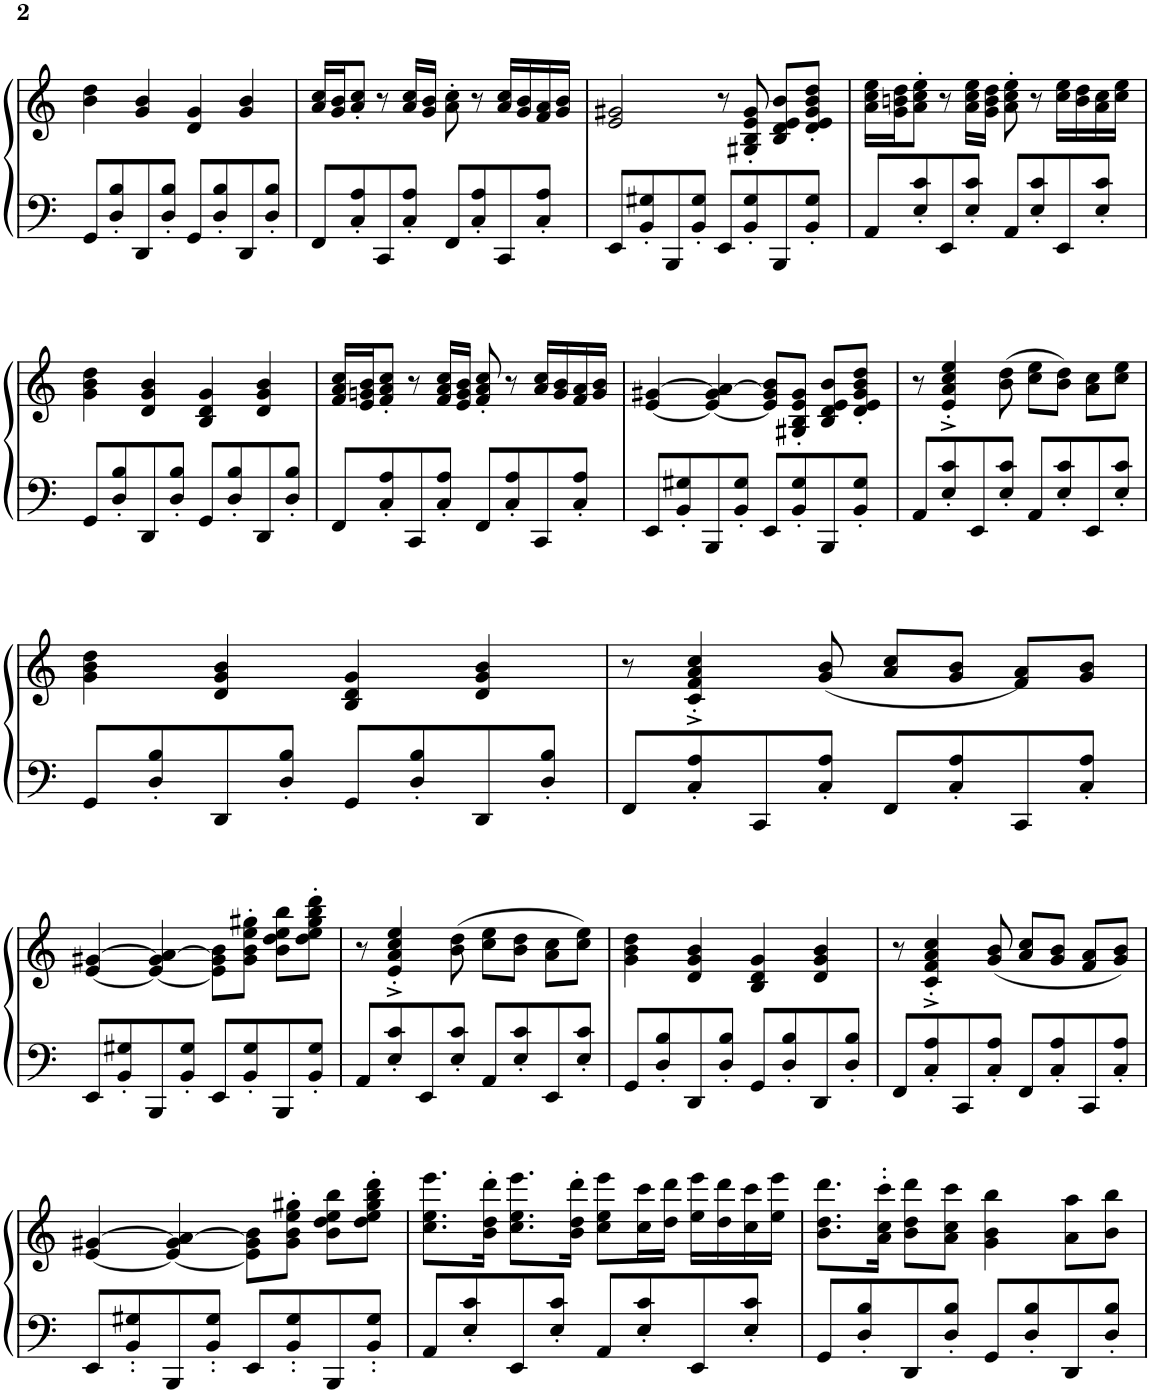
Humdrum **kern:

**kern	**kern
*part1	*part1
*staff2	*staff1
*I"Piano	*
*I'Pno.	*
!!LO:PB:g=z
*clefF4	*clefG2
*k[]	*k[]
*M4/4	*M4/4
=19	=19
8GG/L	4b\ 4dd\
8D/' 8B/'	.
8DD/	4g/ 4b/
8D/' 8B/'J	.
8GG/L	4d/ 4g/
8D/' 8B/'	.
8DD/	4g/ 4b/
8D/' 8B/'J	.
=20	=20
8FF/L	16a/ 16cc/LL
.	16g/ 16b/J
8C/' 8A/'	8a/' 8cc/'J
8CC/	8r
8C/' 8A/'J	16a/ 16cc/LL
.	16g/ 16b/JJ
8FF/L	8a\' 8cc\'
8C/' 8A/'	8r
8CC/	16a/ 16cc/LL
.	16g/ 16b/
8C/' 8A/'J	16f/ 16a/
.	16g/ 16b/JJ
=21	=21
8EE/L	2e/ 2g#X/
8BB/' 8G#X/'	.
8BBB/	.
8BB/' 8G#/'J	.
8EE/L	8r
8BB/' 8G#/'	8G#X/' 8B/' 8e/' 8g#/'
8BBB/	8B/ 8d/ 8e/ 8b/L
8BB/' 8G#/'J	8d/' 8e/' 8g#/' 8b/' 8dd/'J
=22	=22
8AA/L	16a\ 16cc\ 16ee\LL
.	16g\ 16bn\ 16dd\J
8E/' 8c/'	8a\' 8cc\' 8ee\'J
8EE/	8r
8E/' 8c/'J	16a\ 16cc\ 16ee\LL
.	16g\ 16b\ 16dd\JJ
8AA/L	8a\' 8cc\' 8ee\'
8E/' 8c/'	8r
8EE/	16cc\ 16ee\LL
.	16b\ 16dd\
8E/' 8c/'J	16a\ 16cc\
.	16cc\ 16ee\JJ
!!LO:LB:g=z
=23	=23
8GG/L	4g\ 4b\ 4dd\
8D/' 8B/'	.
8DD/	4d/ 4g/ 4b/
8D/' 8B/'J	.
8GG/L	4B/ 4d/ 4g/
8D/' 8B/'	.
8DD/	4d/ 4g/ 4b/
8D/' 8B/'J	.
=24	=24
8FF/L	16f/ 16a/ 16cc/LL
.	16e/ 16gn/ 16b/J
8C/' 8A/'	8f/' 8a/' 8cc/'J
8CC/	8r
8C/' 8A/'J	16f/ 16a/ 16cc/LL
.	16e/ 16g/ 16b/JJ
8FF/L	8f/' 8a/' 8cc/'
8C/' 8A/'	8r
8CC/	16a/ 16cc/LL
.	16g/ 16b/
8C/' 8A/'J	16f/ 16a/
.	16g/ 16b/JJ
=25	=25
8EE/L	[4e/ [4g#X/
8BB/' 8G#X/'	.
8BBB/	4e/_ 4g#/_ 4a/
8BB/' 8G#/'J	.
8EE/L	8e/] 8g#/] 8b/L
8BB/' 8G#/'	8G#X/' 8B/' 8e/' 8g#/'J
8BBB/	8B/ 8d/ 8e/ 8b/L
8BB/' 8G#/'J	8d/' 8e/' 8g#/' 8b/' 8dd/'J
=26	=26
8AA/L	8r
8E/' 8c/'	4e/'^ 4a/'^ 4cc/'^ 4ee/'^
8EE/	.
8E/' 8c/'J	(>8b\ 8dd\
8AA/L	8cc\ 8ee\L
8E/' 8c/'	8b\ 8dd\J)
8EE/	8a\ 8cc\L
8E/' 8c/'J	8cc\ 8ee\J
!!LO:LB:g=z
=27	=27
8GG/L	4g\ 4b\ 4dd\
8D/' 8B/'	.
8DD/	4d/ 4g/ 4b/
8D/' 8B/'J	.
8GG/L	4B/ 4d/ 4g/
8D/' 8B/'	.
8DD/	4d/ 4g/ 4b/
8D/' 8B/'J	.
=28	=28
8FF/L	8r
8C/' 8A/'	4c/'^ 4f/'^ 4a/'^ 4cc/'^
8CC/	.
8C/' 8A/'J	(<8g/ 8b/
8FF/L	8a/ 8cc/L
8C/' 8A/'	8g/ 8b/J)
8CC/	8f/ 8a/L
8C/' 8A/'J	8g/ 8b/J
!!LO:LB:g=z
=29	=29
8EE/L	[4e/ [4g#X/
8BB/' 8G#X/'	.
8BBB/	4e/_ 4g#/_ 4a/
8BB/' 8G#/'J	.
8EE/L	8e\] 8g#\] 8b\L
8BB/' 8G#/'	8g#\' 8b\' 8ee\' 8gg#X\'J
8BBB/	8b\ 8dd\ 8ee\ 8bb\L
8BB/' 8G#/'J	8dd\' 8ee\' 8gg#\' 8bb\' 8ddd\'J
=30	=30
8AA/L	8r
8E/' 8c/'	4e/'^ 4a/'^ 4cc/'^ 4ee/'^
8EE/	.
8E/' 8c/'J	(>8b\ 8dd\
8AA/L	8cc\ 8ee\L
8E/' 8c/'	8b\ 8dd\J)
8EE/	8a\ 8cc\L
8E/' 8c/'J	8cc\ 8ee\J
=31	=31
8GG/L	4g\ 4b\ 4dd\
8D/' 8B/'	.
8DD/	4d/ 4g/ 4b/
8D/' 8B/'J	.
8GG/L	4B/ 4d/ 4g/
8D/' 8B/'	.
8DD/	4d/ 4g/ 4b/
8D/' 8B/'J	.
=32	=32
8FF/L	8r
8C/' 8A/'	4c/'^ 4f/'^ 4a/'^ 4cc/'^
8CC/	.
8C/' 8A/'J	(<8g/ 8b/
8FF/L	8a/ 8cc/L
8C/' 8A/'	8g/ 8b/J)
8CC/	8f/ 8a/L
8C/' 8A/'J	8g/ 8b/J
!!LO:LB:g=z
=33	=33
8EE/L	[4e/ [4g#X/
8BB/' 8G#X/'	.
8BBB/	4e/_ 4g#/_ 4a/
8BB/' 8G#/'J	.
8EE/L	8e\] 8g#\] 8b\L
8BB/' 8G#/'	8g#\' 8b\' 8ee\' 8gg#X\'J
8BBB/	8b\ 8dd\ 8ee\ 8bb\L
8BB/' 8G#/'J	8dd\' 8ee\' 8gg#\' 8bb\' 8ddd\'J
=34	=34
8AA/L	8.cc\ 8.ee\ 8.eee\L
8E/' 8c/'	.
.	16b\' 16dd\' 16ddd\'Jk
8EE/	8.cc\ 8.ee\ 8.eee\L
8E/' 8c/'J	.
.	16b\' 16dd\' 16ddd\'Jk
8AA/L	8cc\ 8ee\ 8eee\L
8E/' 8c/'	16cc\ 16ccc\L
.	16dd\ 16ddd\JJ
8EE/	16ee\ 16eee\LL
.	16dd\ 16ddd\
8E/' 8c/'J	16cc\ 16ccc\
.	16ee\ 16eee\JJ
=35	=35
8GG/L	8.b\ 8.dd\ 8.ddd\L
8D/' 8B/'	.
.	16a\' 16cc\' 16ccc\'Jk
8DD/	8b\ 8dd\ 8ddd\L
8D/' 8B/'J	8a\ 8cc\ 8ccc\J
8GG/L	4g\ 4b\ 4bb\
8D/' 8B/'	.
8DD/	8a\ 8aa\L
8D/' 8B/'J	8b\ 8bb\J
=	=
*-	*-
